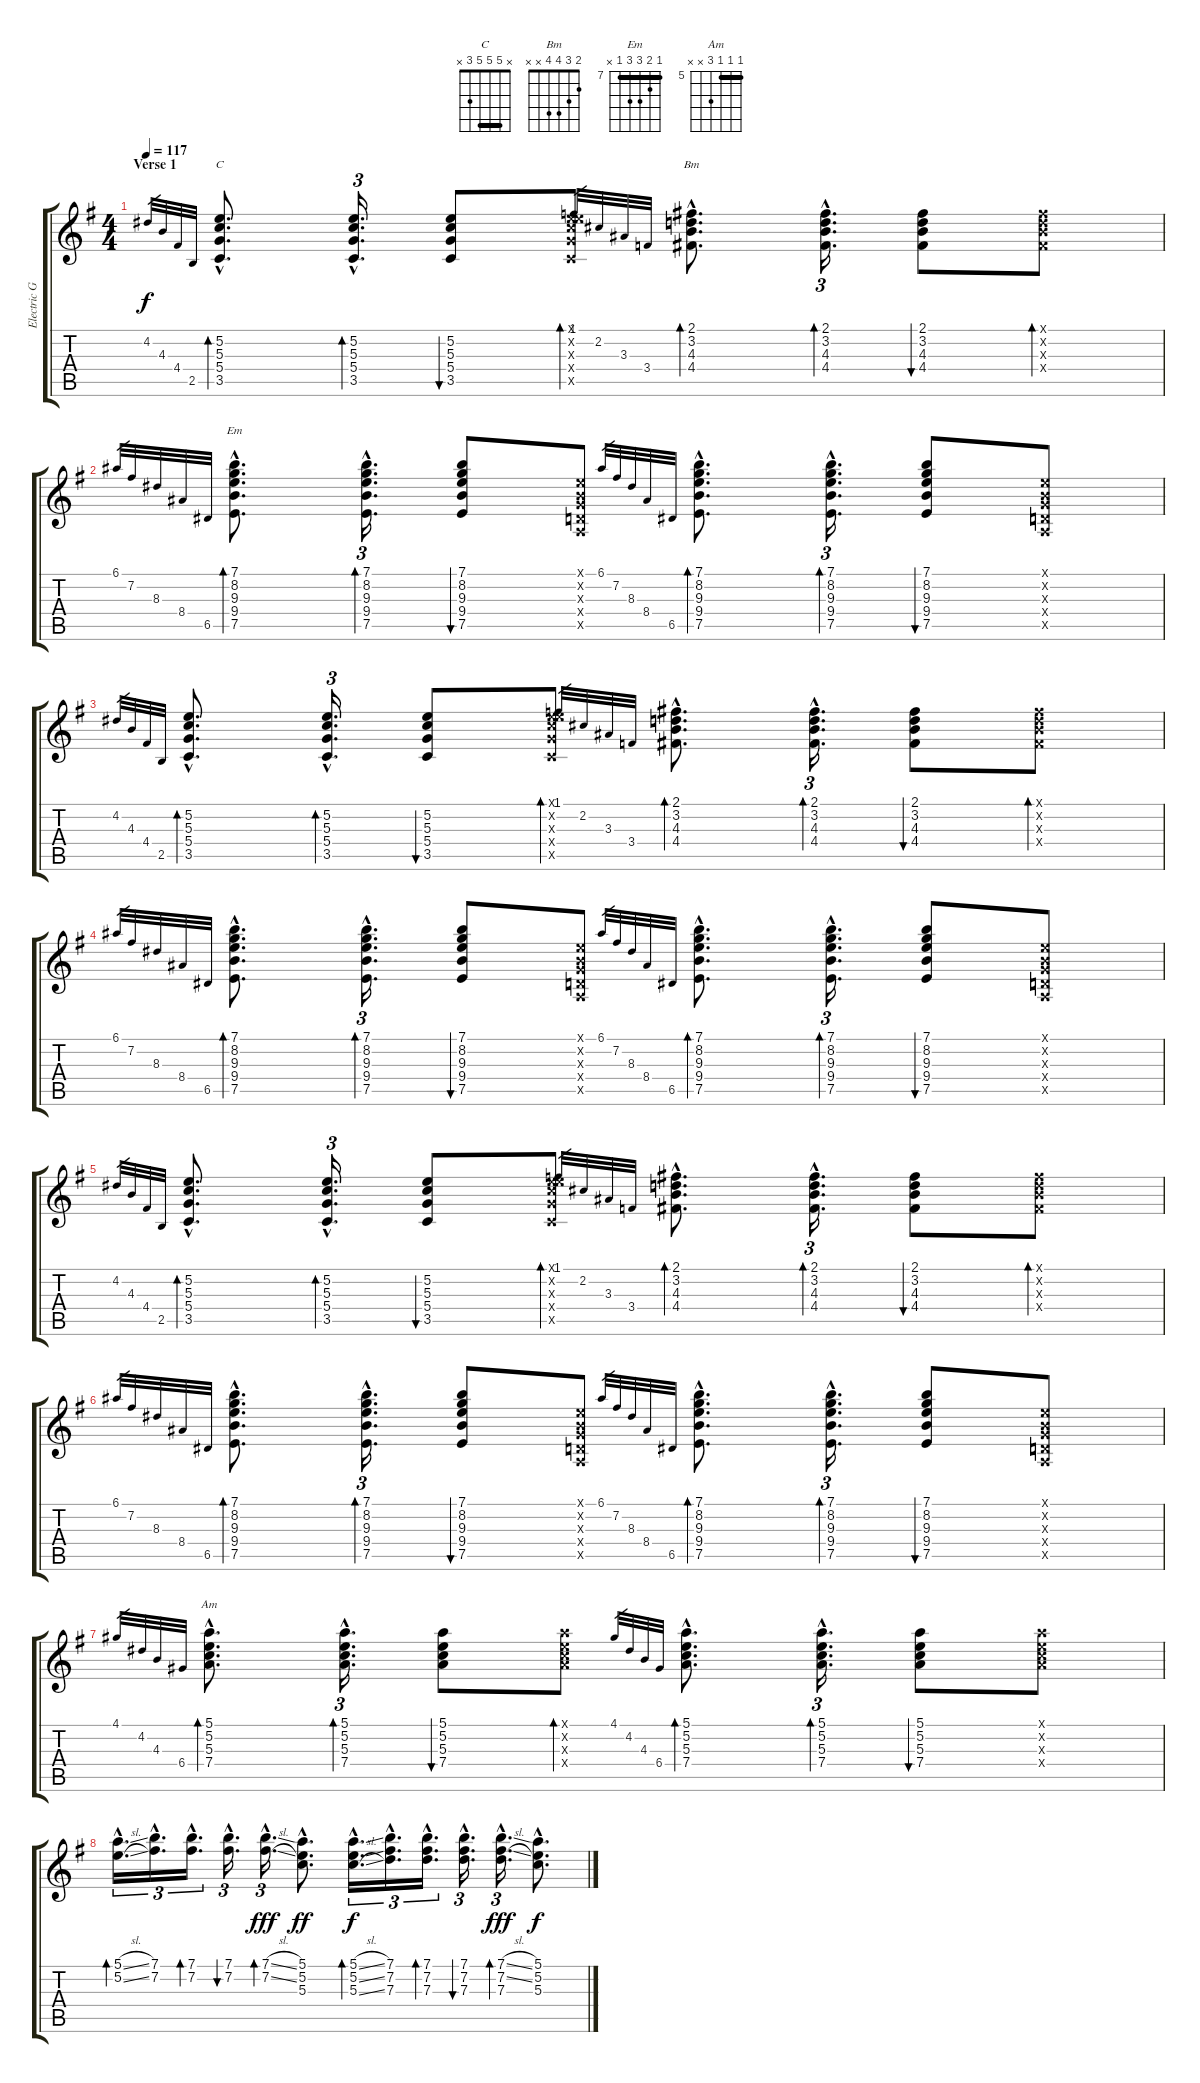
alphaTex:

\track ("Electric Guitar" "Electric G") {instrument electricguitarjazz}
\staff {score tabs}
\tuning (E4 B3 G3 D3 A2 E2) {hide}
\chord ("C" x 5 5 5 3 x) {barre 5}
\chord ("Bm" 2 3 4 4 x x)
\chord ("Em" 7 8 9 9 7 x) {firstfret 7 barre 7}
\chord ("Am" 5 5 5 7 x x) {firstfret 5 barre 5}
\ts (4 4)
\section ("" "Verse 1")
\tempo 117
\clef g2
\ks g
4.2.32{gr dy f} 4.3.32{gr} 4.4.32{gr} 2.5.32{gr} (5.2{hac} 5.3{hac} 5.4{hac} 3.5{hac}).8{d bd 30 ch "C"} (5.2{hac} 5.3{hac} 5.4{hac} 3.5{hac}).16{d tu (3 2) bd 30} (5.2 5.3 5.4 3.5).8{bu 30} (0.1{x} 5.2{x} 5.3{x} 5.4{x} 3.5{x}).8{bd 30} 1.1.32{gr} 2.2.32{gr} 3.3.32{gr} 3.4.32{gr} (2.1{hac} 3.2{hac} 4.3{hac} 4.4{hac}).8{d bd 30 ch "Bm"} (2.1{hac} 3.2{hac} 4.3{hac} 4.4{hac}).16{d tu (3 2) bd 30} (2.1 3.2 4.3 4.4).8{bu 30} (2.1{x} 3.2{x} 4.3{x} 4.4{x}).8{bd 30} |
6.1.32{gr} 7.2.32{gr} 8.3.32{gr} 8.4.32{gr} 6.5.32{gr} (7.1{hac} 8.2{hac} 9.3{hac} 9.4{hac} 7.5{hac}).8{d bd 30 ch "Em"} (7.1{hac} 8.2{hac} 9.3{hac} 9.4{hac} 7.5{hac}).16{d tu (3 2) bd 30} (7.1 8.2 9.3 9.4 7.5).8{bu 30} (0.1{x} 0.2{x} 0.3{x} 0.4{x} 0.5{x}).8 6.1.32{gr} 7.2.32{gr} 8.3.32{gr} 8.4.32{gr} 6.5.32{gr} (7.1{hac} 8.2{hac} 9.3{hac} 9.4{hac} 7.5{hac}).8{d bd 30} (7.1{hac} 8.2{hac} 9.3{hac} 9.4{hac} 7.5{hac}).16{d tu (3 2) bd 30} (7.1 8.2 9.3 9.4 7.5).8{bu 30} (0.1{x} 0.2{x} 0.3{x} 0.4{x} 0.5{x}).8 |
4.2.32{gr} 4.3.32{gr} 4.4.32{gr} 2.5.32{gr} (5.2{hac} 5.3{hac} 5.4{hac} 3.5{hac}).8{d bd 30} (5.2{hac} 5.3{hac} 5.4{hac} 3.5{hac}).16{d tu (3 2) bd 30} (5.2 5.3 5.4 3.5).8{bu 30} (0.1{x} 5.2{x} 5.3{x} 5.4{x} 3.5{x}).8{bd 30} 1.1.32{gr} 2.2.32{gr} 3.3.32{gr} 3.4.32{gr} (2.1{hac} 3.2{hac} 4.3{hac} 4.4{hac}).8{d bd 30} (2.1{hac} 3.2{hac} 4.3{hac} 4.4{hac}).16{d tu (3 2) bd 30} (2.1 3.2 4.3 4.4).8{bu 30} (2.1{x} 3.2{x} 4.3{x} 4.4{x}).8{bd 30} |
6.1.32{gr} 7.2.32{gr} 8.3.32{gr} 8.4.32{gr} 6.5.32{gr} (7.1{hac} 8.2{hac} 9.3{hac} 9.4{hac} 7.5{hac}).8{d bd 30} (7.1{hac} 8.2{hac} 9.3{hac} 9.4{hac} 7.5{hac}).16{d tu (3 2) bd 30} (7.1 8.2 9.3 9.4 7.5).8{bu 30} (0.1{x} 0.2{x} 0.3{x} 0.4{x} 0.5{x}).8 6.1.32{gr} 7.2.32{gr} 8.3.32{gr} 8.4.32{gr} 6.5.32{gr} (7.1{hac} 8.2{hac} 9.3{hac} 9.4{hac} 7.5{hac}).8{d bd 30} (7.1{hac} 8.2{hac} 9.3{hac} 9.4{hac} 7.5{hac}).16{d tu (3 2) bd 30} (7.1 8.2 9.3 9.4 7.5).8{bu 30} (0.1{x} 0.2{x} 0.3{x} 0.4{x} 0.5{x}).8 |
4.2.32{gr} 4.3.32{gr} 4.4.32{gr} 2.5.32{gr} (5.2{hac} 5.3{hac} 5.4{hac} 3.5{hac}).8{d bd 30} (5.2{hac} 5.3{hac} 5.4{hac} 3.5{hac}).16{d tu (3 2) bd 30} (5.2 5.3 5.4 3.5).8{bu 30} (0.1{x} 5.2{x} 5.3{x} 5.4{x} 3.5{x}).8{bd 30} 1.1.32{gr} 2.2.32{gr} 3.3.32{gr} 3.4.32{gr} (2.1{hac} 3.2{hac} 4.3{hac} 4.4{hac}).8{d bd 30} (2.1{hac} 3.2{hac} 4.3{hac} 4.4{hac}).16{d tu (3 2) bd 30} (2.1 3.2 4.3 4.4).8{bu 30} (2.1{x} 3.2{x} 4.3{x} 4.4{x}).8{bd 30} |
6.1.32{gr} 7.2.32{gr} 8.3.32{gr} 8.4.32{gr} 6.5.32{gr} (7.1{hac} 8.2{hac} 9.3{hac} 9.4{hac} 7.5{hac}).8{d bd 30} (7.1{hac} 8.2{hac} 9.3{hac} 9.4{hac} 7.5{hac}).16{d tu (3 2) bd 30} (7.1 8.2 9.3 9.4 7.5).8{bu 30} (0.1{x} 0.2{x} 0.3{x} 0.4{x} 0.5{x}).8 6.1.32{gr} 7.2.32{gr} 8.3.32{gr} 8.4.32{gr} 6.5.32{gr} (7.1{hac} 8.2{hac} 9.3{hac} 9.4{hac} 7.5{hac}).8{d bd 30} (7.1{hac} 8.2{hac} 9.3{hac} 9.4{hac} 7.5{hac}).16{d tu (3 2) bd 30} (7.1 8.2 9.3 9.4 7.5).8{bu 30} (0.1{x} 0.2{x} 0.3{x} 0.4{x} 0.5{x}).8 |
4.1.32{gr} 4.2.32{gr} 4.3.32{gr} 6.4.32{gr} (5.1{hac} 5.2{hac} 5.3{hac} 7.4{hac}).8{d bd 30 ch "Am"} (5.1{hac} 5.2{hac} 5.3{hac} 7.4{hac}).16{d tu (3 2) bd 30} (5.1 5.2 5.3 7.4).8{bu 30} (5.1{x} 5.2{x} 5.3{x} 7.4{x}).8{bd 30} 4.1.32{gr} 4.2.32{gr} 4.3.32{gr} 6.4.32{gr} (5.1{hac} 5.2{hac} 5.3{hac} 7.4{hac}).8{d bd 30} (5.1{hac} 5.2{hac} 5.3{hac} 7.4{hac}).16{d tu (3 2) bd 30} (5.1 5.2 5.3 7.4).8{bu 30} (5.1{x} 5.2{x} 5.3{x} 7.4{x}).8 |
(5.1{sl hac} 5.2{sl hac}).16{d tu (3 2) bd 30} (7.1{hac} 7.2{hac}).16{d tu (3 2)} (7.1{hac} 7.2{hac}).16{d tu (3 2) bd 30} (7.1{hac} 7.2{hac}).16{d tu (3 2) bu 30} (7.1{sl hac} 7.2{sl hac}).16{d tu (3 2) bd 30 dy fff} (5.1{hac} 5.2{hac} 5.3{hac}).8{d dy ff} (5.1{sl hac} 5.2{sl hac} 5.3{sl hac}).16{d tu (3 2) bd 30 dy f} (7.1{hac} 7.2{hac} 7.3{hac}).16{d tu (3 2)} (7.1{hac} 7.2{hac} 7.3{hac}).16{d tu (3 2) bd 30} (7.1{hac} 7.2{hac} 7.3{hac}).16{d tu (3 2) bu 30} (7.1{sl hac} 7.2{sl hac} 7.3{hac}).16{d tu (3 2) bd 30 dy fff} (5.1{hac} 5.2{hac} 5.3{hac}).8{d dy f}
